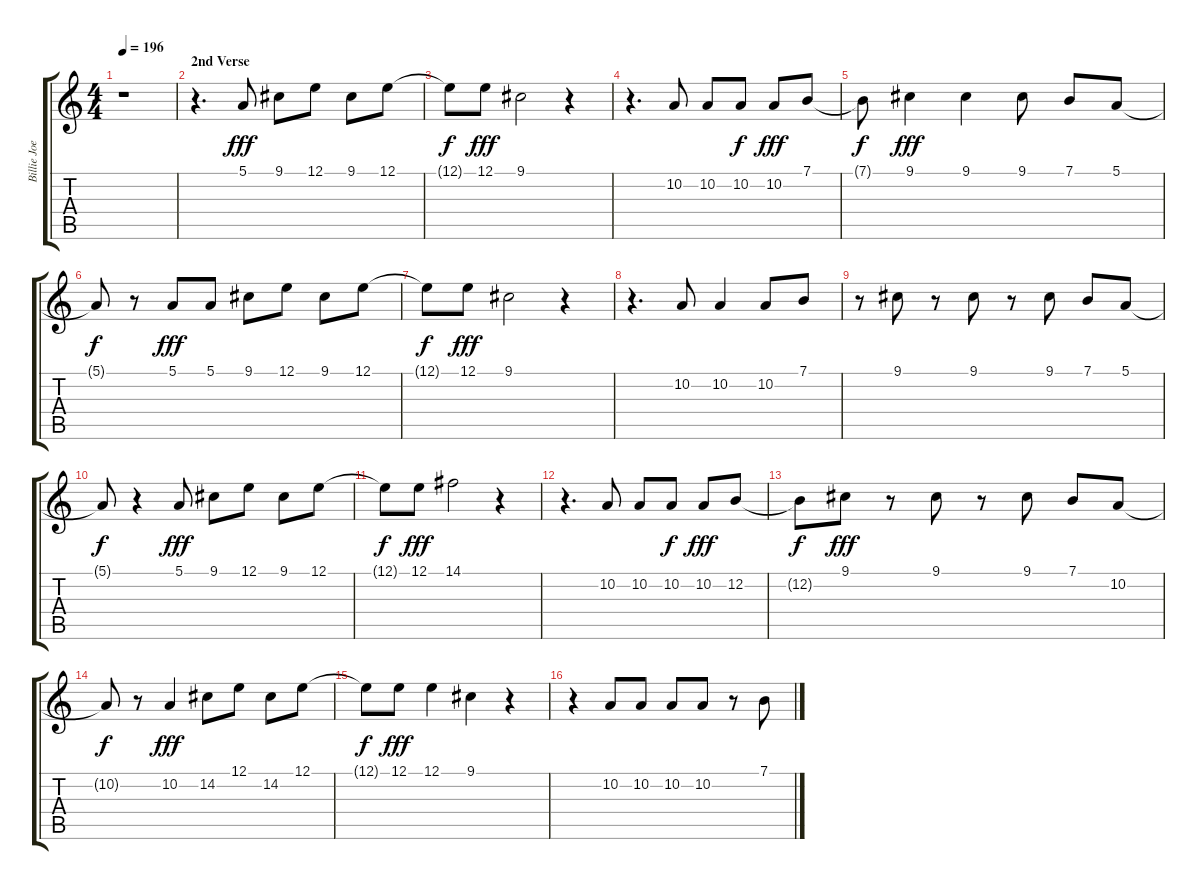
\track ("Billie Joe Armstrong (Voice)" "Billie Joe") {instrument lead6voice}
\staff {score tabs}
\tuning (E4 B3 G3 D3 A2 E2) {hide}
\ts (4 4)
\tempo 196
\clef g2
\ks c
r.1{dy f} |
\section ("" "2nd Verse")
r.4{d} 5.1.8{dy fff} 9.1.8 12.1.8 9.1.8 12.1.8 |
12.1{t}.8{dy f} 12.1.8{dy fff} 9.1.2 r.4 |
r.4{d} 10.2.8 10.2.8 10.2.8{dy f} 10.2.8{dy fff} 7.1.8 |
7.1{t}.8{dy f} 9.1.4{dy fff} 9.1.4 9.1.8 7.1.8 5.1.8 |
5.1{t}.8{dy f} r.8 5.1.8{dy fff} 5.1.8 9.1.8 12.1.8 9.1.8 12.1.8 |
12.1{t}.8{dy f} 12.1.8{dy fff} 9.1.2 r.4 |
r.4{d} 10.2.8 10.2.4 10.2.8 7.1.8 |
r.8 9.1.8 r.8 9.1.8 r.8 9.1.8 7.1.8 5.1.8 |
5.1{t}.8{dy f} r.4 5.1.8{dy fff} 9.1.8 12.1.8 9.1.8 12.1.8 |
12.1{t}.8{dy f} 12.1.8{dy fff} 14.1.2 r.4 |
r.4{d} 10.2.8 10.2.8 10.2.8{dy f} 10.2.8{dy fff} 12.2.8 |
12.2{t}.8{dy f} 9.1.8{dy fff} r.8 9.1.8 r.8 9.1.8 7.1.8 10.2.8 |
10.2{t}.8{dy f} r.8 10.2.4{dy fff} 14.2.8 12.1.8 14.2.8 12.1.8 |
12.1{t}.8{dy f} 12.1.8{dy fff} 12.1.4 9.1.4 r.4 |
r.4 10.2.8 10.2.8 10.2.8 10.2.8 r.8 7.1.8
